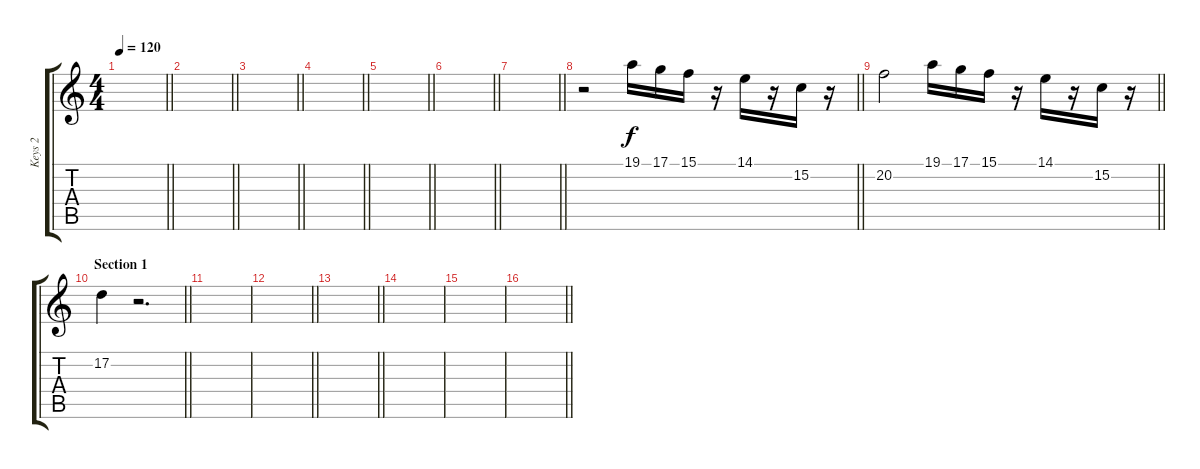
\track ("Keys 2" "Keys 2") {instrument flute}
\staff {score tabs}
\tuning (D4 A3 F3 C3 G2 D2) {hide}
\ts (4 4)
\tempo 120
\clef g2
\barLineRight lightlight
\ks c
|
\section ("" "")
\barLineRight lightlight
|
\barLineRight lightlight
|
\barLineRight lightlight
|
\barLineRight lightlight
|
\barLineRight lightlight
|
\barLineRight lightlight
|
\barLineRight lightlight
r.2 19.1.16 17.1.16 15.1.16 r.16 14.1.16 r.16 15.2.16 r.16 |
\barLineRight lightlight
20.2.2 19.1.16 17.1.16 15.1.16 r.16 14.1.16 r.16 15.2.16 r.16 |
\section ("" "Section 1")
\barLineRight lightlight
17.2.4 r.2{d} |
|
\barLineRight lightlight
|
\barLineRight lightlight
|
|
|
\barLineRight lightlight
